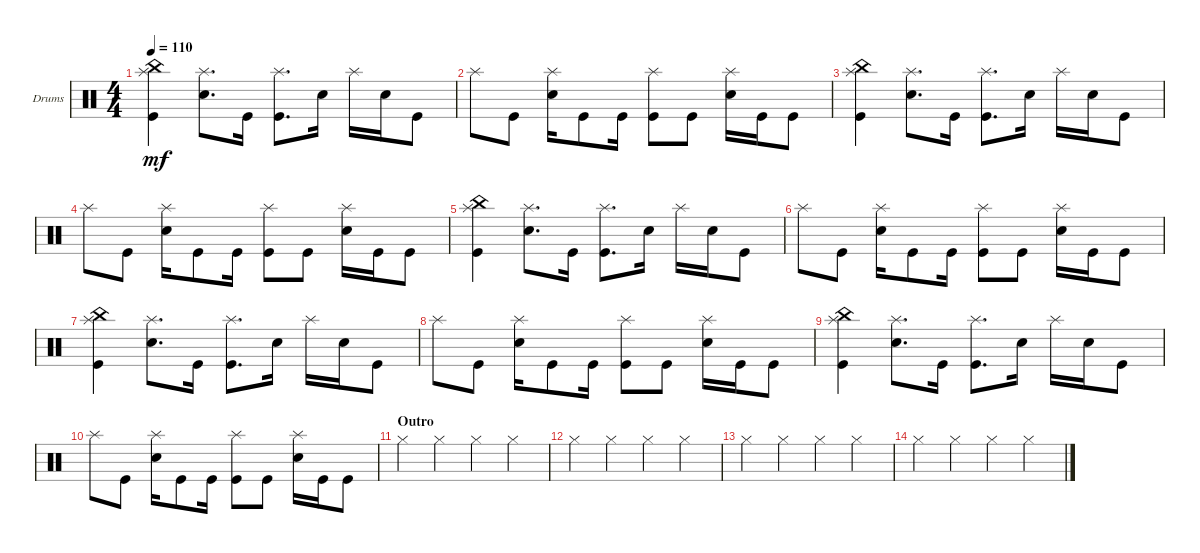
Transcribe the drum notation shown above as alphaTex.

\defaultSystemsLayout 4
\bracketExtendMode groupsimilarinstruments
\firstSystemTrackNameOrientation horizontal
\otherSystemsTrackNameOrientation horizontal
\track ("Drumkit" "Drums") {instrument percussion}
\staff {score}
\articulation defaults
\ts (4 4)
\tempo 110
\clef neutral
\ks c
("Kick (hit)" "China (hit)" "Splash (hit)").4{dy mf} ("Snare (hit) 2" "Splash (hit)").8{d} "Kick (hit)".16 ("Kick (hit)" "Splash (hit)").8{d} "Snare (hit) 2".16 "Splash (hit)".16 "Snare (hit) 2".16 "Kick (hit)".8 |
"Splash (hit)".8 "Kick (hit)".8 ("Snare (hit) 2" "Splash (hit)").16 "Kick (hit)".8 "Kick (hit)".16 ("Kick (hit)" "Splash (hit)").8 "Kick (hit)".8 ("Snare (hit) 2" "Splash (hit)").16 "Kick (hit)".16 "Kick (hit)".8 |
("Kick (hit)" "China (hit)" "Splash (hit)").4 ("Snare (hit) 2" "Splash (hit)").8{d} "Kick (hit)".16 ("Kick (hit)" "Splash (hit)").8{d} "Snare (hit) 2".16 "Splash (hit)".16 "Snare (hit) 2".16 "Kick (hit)".8 |
"Splash (hit)".8 "Kick (hit)".8 ("Snare (hit) 2" "Splash (hit)").16 "Kick (hit)".8 "Kick (hit)".16 ("Kick (hit)" "Splash (hit)").8 "Kick (hit)".8 ("Snare (hit) 2" "Splash (hit)").16 "Kick (hit)".16 "Kick (hit)".8 |
("Kick (hit)" "China (hit)" "Splash (hit)").4 ("Snare (hit) 2" "Splash (hit)").8{d} "Kick (hit)".16 ("Kick (hit)" "Splash (hit)").8{d} "Snare (hit) 2".16 "Splash (hit)".16 "Snare (hit) 2".16 "Kick (hit)".8 |
"Splash (hit)".8 "Kick (hit)".8 ("Snare (hit) 2" "Splash (hit)").16 "Kick (hit)".8 "Kick (hit)".16 ("Kick (hit)" "Splash (hit)").8 "Kick (hit)".8 ("Snare (hit) 2" "Splash (hit)").16 "Kick (hit)".16 "Kick (hit)".8 |
("Kick (hit)" "China (hit)" "Splash (hit)").4 ("Snare (hit) 2" "Splash (hit)").8{d} "Kick (hit)".16 ("Kick (hit)" "Splash (hit)").8{d} "Snare (hit) 2".16 "Splash (hit)".16 "Snare (hit) 2".16 "Kick (hit)".8 |
"Splash (hit)".8 "Kick (hit)".8 ("Snare (hit) 2" "Splash (hit)").16 "Kick (hit)".8 "Kick (hit)".16 ("Kick (hit)" "Splash (hit)").8 "Kick (hit)".8 ("Snare (hit) 2" "Splash (hit)").16 "Kick (hit)".16 "Kick (hit)".8 |
("Kick (hit)" "China (hit)" "Splash (hit)").4 ("Snare (hit) 2" "Splash (hit)").8{d} "Kick (hit)".16 ("Kick (hit)" "Splash (hit)").8{d} "Snare (hit) 2".16 "Splash (hit)".16 "Snare (hit) 2".16 "Kick (hit)".8 |
"Splash (hit)".8 "Kick (hit)".8 ("Snare (hit) 2" "Splash (hit)").16 "Kick (hit)".8 "Kick (hit)".16 ("Kick (hit)" "Splash (hit)").8 "Kick (hit)".8 ("Snare (hit) 2" "Splash (hit)").16 "Kick (hit)".16 "Kick (hit)".8 |
\section ("" "Outro")
"Hi-Hat (closed)".4 "Hi-Hat (closed)".4 "Hi-Hat (closed)".4 "Hi-Hat (closed)".4 |
"Hi-Hat (closed)".4 "Hi-Hat (closed)".4 "Hi-Hat (closed)".4 "Hi-Hat (closed)".4 |
"Hi-Hat (closed)".4 "Hi-Hat (closed)".4 "Hi-Hat (closed)".4 "Hi-Hat (closed)".4 |
"Hi-Hat (closed)".4 "Hi-Hat (closed)".4 "Hi-Hat (closed)".4 "Hi-Hat (closed)".4
